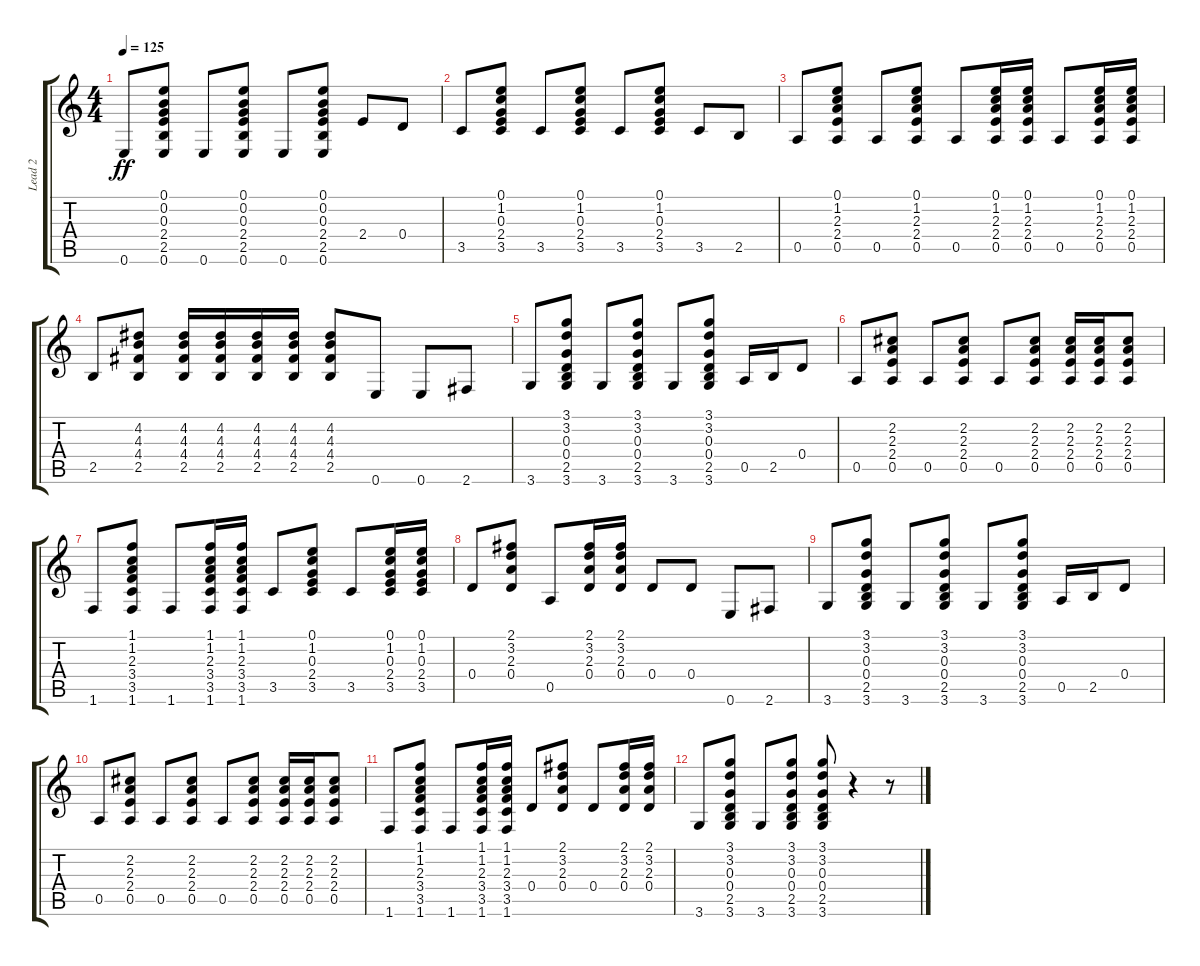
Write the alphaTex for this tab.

\track ("Lead 2" "Lead 2") {instrument electricguitarclean}
\staff {score tabs}
\tuning (E4 B3 G3 D3 A2 E2) {hide}
\ts (4 4)
\tempo 125
\clef g2
\ks c
0.6.8{dy ff} (0.1 0.2 0.3 2.4 2.5 0.6).8 0.6.8 (0.1 0.2 0.3 2.4 2.5 0.6).8 0.6.8 (0.1 0.2 0.3 2.4 2.5 0.6).8 2.4.8 0.4.8 |
3.5.8 (0.1 1.2 0.3 2.4 3.5).8 3.5.8 (0.1 1.2 0.3 2.4 3.5).8 3.5.8 (0.1 1.2 0.3 2.4 3.5).8 3.5.8 2.5.8 |
0.5.8 (0.1 1.2 2.3 2.4 0.5).8 0.5.8 (0.1 1.2 2.3 2.4 0.5).8 0.5.8 (0.1 1.2 2.3 2.4 0.5).16 (0.1 1.2 2.3 2.4 0.5).16 0.5.8 (0.1 1.2 2.3 2.4 0.5).16 (0.1 1.2 2.3 2.4 0.5).16 |
2.5.8 (4.2 4.3 4.4 2.5).8 (4.2 4.3 4.4 2.5).16 (4.2 4.3 4.4 2.5).16 (4.2 4.3 4.4 2.5).16 (4.2 4.3 4.4 2.5).16 (4.2 4.3 4.4 2.5).8 0.6.8 0.6.8 2.6.8 |
3.6.8 (3.1 3.2 0.3 0.4 2.5 3.6).8 3.6.8 (3.1 3.2 0.3 0.4 2.5 3.6).8 3.6.8 (3.1 3.2 0.3 0.4 2.5 3.6).8 0.5.16 2.5.16 0.4.8 |
0.5.8 (2.2 2.3 2.4 0.5).8 0.5.8 (2.2 2.3 2.4 0.5).8 0.5.8 (2.2 2.3 2.4 0.5).8 (2.2 2.3 2.4 0.5).16 (2.2 2.3 2.4 0.5).16 (2.2 2.3 2.4 0.5).8 |
1.6.8 (1.1 1.2 2.3 3.4 3.5 1.6).8 1.6.8 (1.1 1.2 2.3 3.4 3.5 1.6).16 (1.1 1.2 2.3 3.4 3.5 1.6).16 3.5.8 (0.1 1.2 0.3 2.4 3.5).8 3.5.8 (0.1 1.2 0.3 2.4 3.5).16 (0.1 1.2 0.3 2.4 3.5).16 |
0.4.8 (2.1 3.2 2.3 0.4).8 0.5.8 (2.1 3.2 2.3 0.4).16 (2.1 3.2 2.3 0.4).16 0.4.8 0.4.8 0.6.8 2.6.8 |
3.6.8 (3.1 3.2 0.3 0.4 2.5 3.6).8 3.6.8 (3.1 3.2 0.3 0.4 2.5 3.6).8 3.6.8 (3.1 3.2 0.3 0.4 2.5 3.6).8 0.5.16 2.5.16 0.4.8 |
0.5.8 (2.2 2.3 2.4 0.5).8 0.5.8 (2.2 2.3 2.4 0.5).8 0.5.8 (2.2 2.3 2.4 0.5).8 (2.2 2.3 2.4 0.5).16 (2.2 2.3 2.4 0.5).16 (2.2 2.3 2.4 0.5).8 |
1.6.8 (1.1 1.2 2.3 3.4 3.5 1.6).8 1.6.8 (1.1 1.2 2.3 3.4 3.5 1.6).16 (1.1 1.2 2.3 3.4 3.5 1.6).16 0.4.8 (2.1 3.2 2.3 0.4).8 0.4.8 (2.1 3.2 2.3 0.4).16 (2.1 3.2 2.3 0.4).16 |
3.6.8 (3.1 3.2 0.3 0.4 2.5 3.6).8 3.6.8 (3.1 3.2 0.3 0.4 2.5 3.6).8 (3.1 3.2 0.3 0.4 2.5 3.6).8 r.4 r.8
